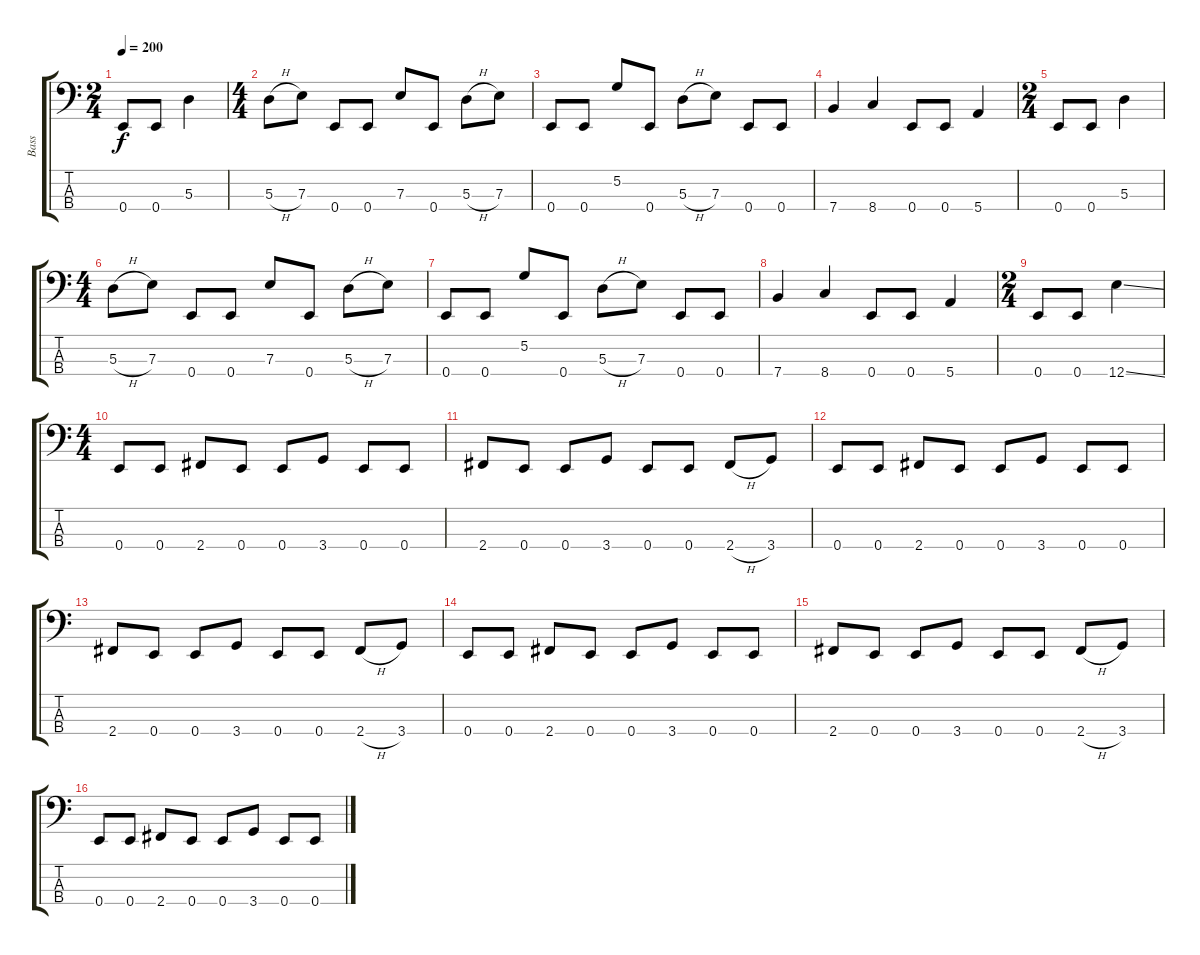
\track ("Bass" "Bass") {instrument electricbassfinger}
\staff {score tabs}
\tuning (G2 D2 A1 E1) {hide}
\ts (2 4)
\tempo 200
\clef f4
\ks c
0.4.8{dy f} 0.4.8 5.3.4 |
\ts (4 4)
5.3{h}.8 7.3.8 0.4.8 0.4.8 7.3.8 0.4.8 5.3{h}.8 7.3.8 |
0.4.8 0.4.8 5.2.8 0.4.8 5.3{h}.8 7.3.8 0.4.8 0.4.8 |
7.4.4 8.4.4 0.4.8 0.4.8 5.4.4 |
\ts (2 4)
0.4.8 0.4.8 5.3.4 |
\ts (4 4)
5.3{h}.8 7.3.8 0.4.8 0.4.8 7.3.8 0.4.8 5.3{h}.8 7.3.8 |
0.4.8 0.4.8 5.2.8 0.4.8 5.3{h}.8 7.3.8 0.4.8 0.4.8 |
7.4.4 8.4.4 0.4.8 0.4.8 5.4.4 |
\ts (2 4)
0.4.8 0.4.8 12.4{ss}.4 |
\ts (4 4)
0.4.8 0.4.8 2.4.8 0.4.8 0.4.8 3.4.8 0.4.8 0.4.8 |
2.4.8 0.4.8 0.4.8 3.4.8 0.4.8 0.4.8 2.4{h}.8 3.4.8 |
0.4.8 0.4.8 2.4.8 0.4.8 0.4.8 3.4.8 0.4.8 0.4.8 |
2.4.8 0.4.8 0.4.8 3.4.8 0.4.8 0.4.8 2.4{h}.8 3.4.8 |
0.4.8 0.4.8 2.4.8 0.4.8 0.4.8 3.4.8 0.4.8 0.4.8 |
2.4.8 0.4.8 0.4.8 3.4.8 0.4.8 0.4.8 2.4{h}.8 3.4.8 |
0.4.8 0.4.8 2.4.8 0.4.8 0.4.8 3.4.8 0.4.8 0.4.8
